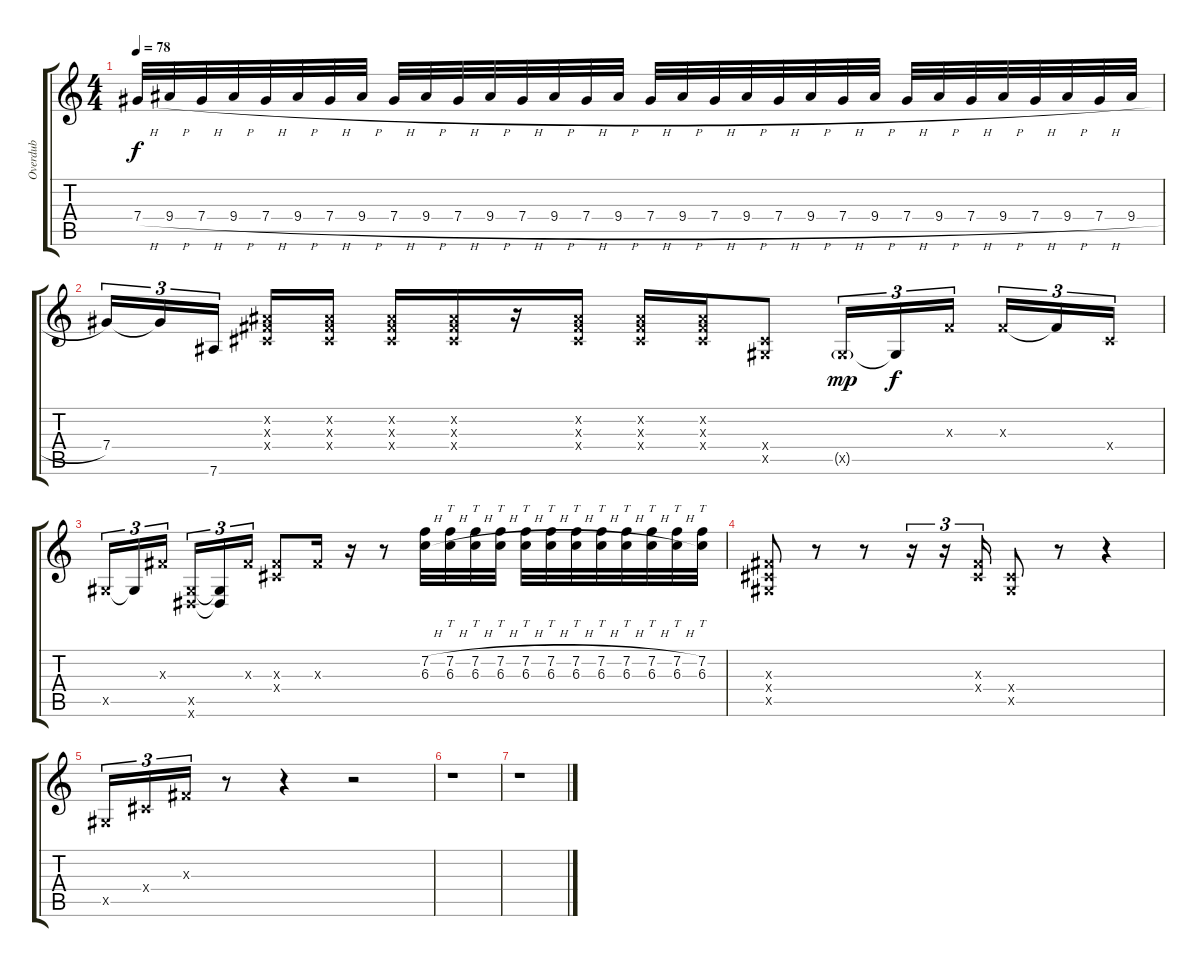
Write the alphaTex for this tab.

\track ("Overdub" "Overdub") {instrument fretlessbass}
\staff {score tabs}
\tuning (Eb4 Bb3 Gb3 Db3 Ab2 Eb2) {hide}
\ts (4 4)
\tempo 78
\clef g2
\ks c
7.4{h}.32{dy f} 9.4{h}.32 7.4{h}.32 9.4{h}.32 7.4{h}.32 9.4{h}.32 7.4{h}.32 9.4{h}.32 7.4{h}.32 9.4{h}.32 7.4{h}.32 9.4{h}.32 7.4{h}.32 9.4{h}.32 7.4{h}.32 9.4{h}.32 7.4{h}.32 9.4{h}.32 7.4{h}.32 9.4{h}.32 7.4{h}.32 9.4{h}.32 7.4{h}.32 9.4{h}.32 7.4{h}.32 9.4{h}.32 7.4{h}.32 9.4{h}.32 7.4{h}.32 9.4{h}.32 7.4{h}.32 9.4{h}.32 |
7.4.16{tu (3 2) volume 4} 7.4{t}.16{tu (3 2)} 7.6.16{tu (3 2)} (0.2{x} 0.3{x} 0.4{x}).16 (0.2{x} 0.3{x} 0.4{x}).16 (0.2{x} 0.3{x} 0.4{x}).16 (0.2{x} 0.3{x} 0.4{x}).16 r.16 (0.2{x} 0.3{x} 0.4{x}).16 (0.2{x} 0.3{x} 0.4{x}).16 (0.2{x} 0.3{x} 0.4{x}).16 (0.4{x} 0.5{x}).8 0.5{g x}.16{tu (3 2) dy mp} 0.5{t}.16{tu (3 2) dy f} 0.3{x}.16{tu (3 2)} 0.3{x}.16{tu (3 2)} 0.3{t}.16{tu (3 2)} 0.4{x}.16{tu (3 2)} |
0.5{x}.16{tu (3 2)} 0.5{t}.16{tu (3 2)} 0.3{x}.16{tu (3 2)} (0.5{x} 0.6{x}).16{tu (3 2)} (0.5{t} 0.6{t}).16{tu (3 2)} 0.3{x}.16{tu (3 2)} (0.3{x} 0.4{x}).8 0.3{x}.16 r.16 r.8 (7.2{h} 6.3{h}).32 (7.2{h} 6.3{h}).32{tt} (7.2{h} 6.3{h}).32{tt} (7.2{h} 6.3{h}).32{tt} (7.2{h} 6.3{h}).32{tt} (7.2{h} 6.3{h}).32{tt} (7.2{h} 6.3{h}).32{tt} (7.2{h} 6.3{h}).32{tt} (7.2{h} 6.3{h}).32{tt} (7.2{h} 6.3{h}).32{tt} (7.2{h} 6.3{h}).32{tt} (7.2 6.3).32{tt} |
(0.3{x} 0.4{x} 0.5{x}).8{volume 2} r.8 r.8 r.16{tu (3 2)} r.16{tu (3 2)} (0.3{x} 0.4{x}).16{tu (3 2)} (0.4{x} 0.5{x}).8 r.8 r.4 |
0.5{x}.16{tu (3 2)} 0.4{x}.16{tu (3 2)} 0.3{x}.16{tu (3 2)} r.8 r.4 r.2 |
r.1{volume 0} |
r.1
